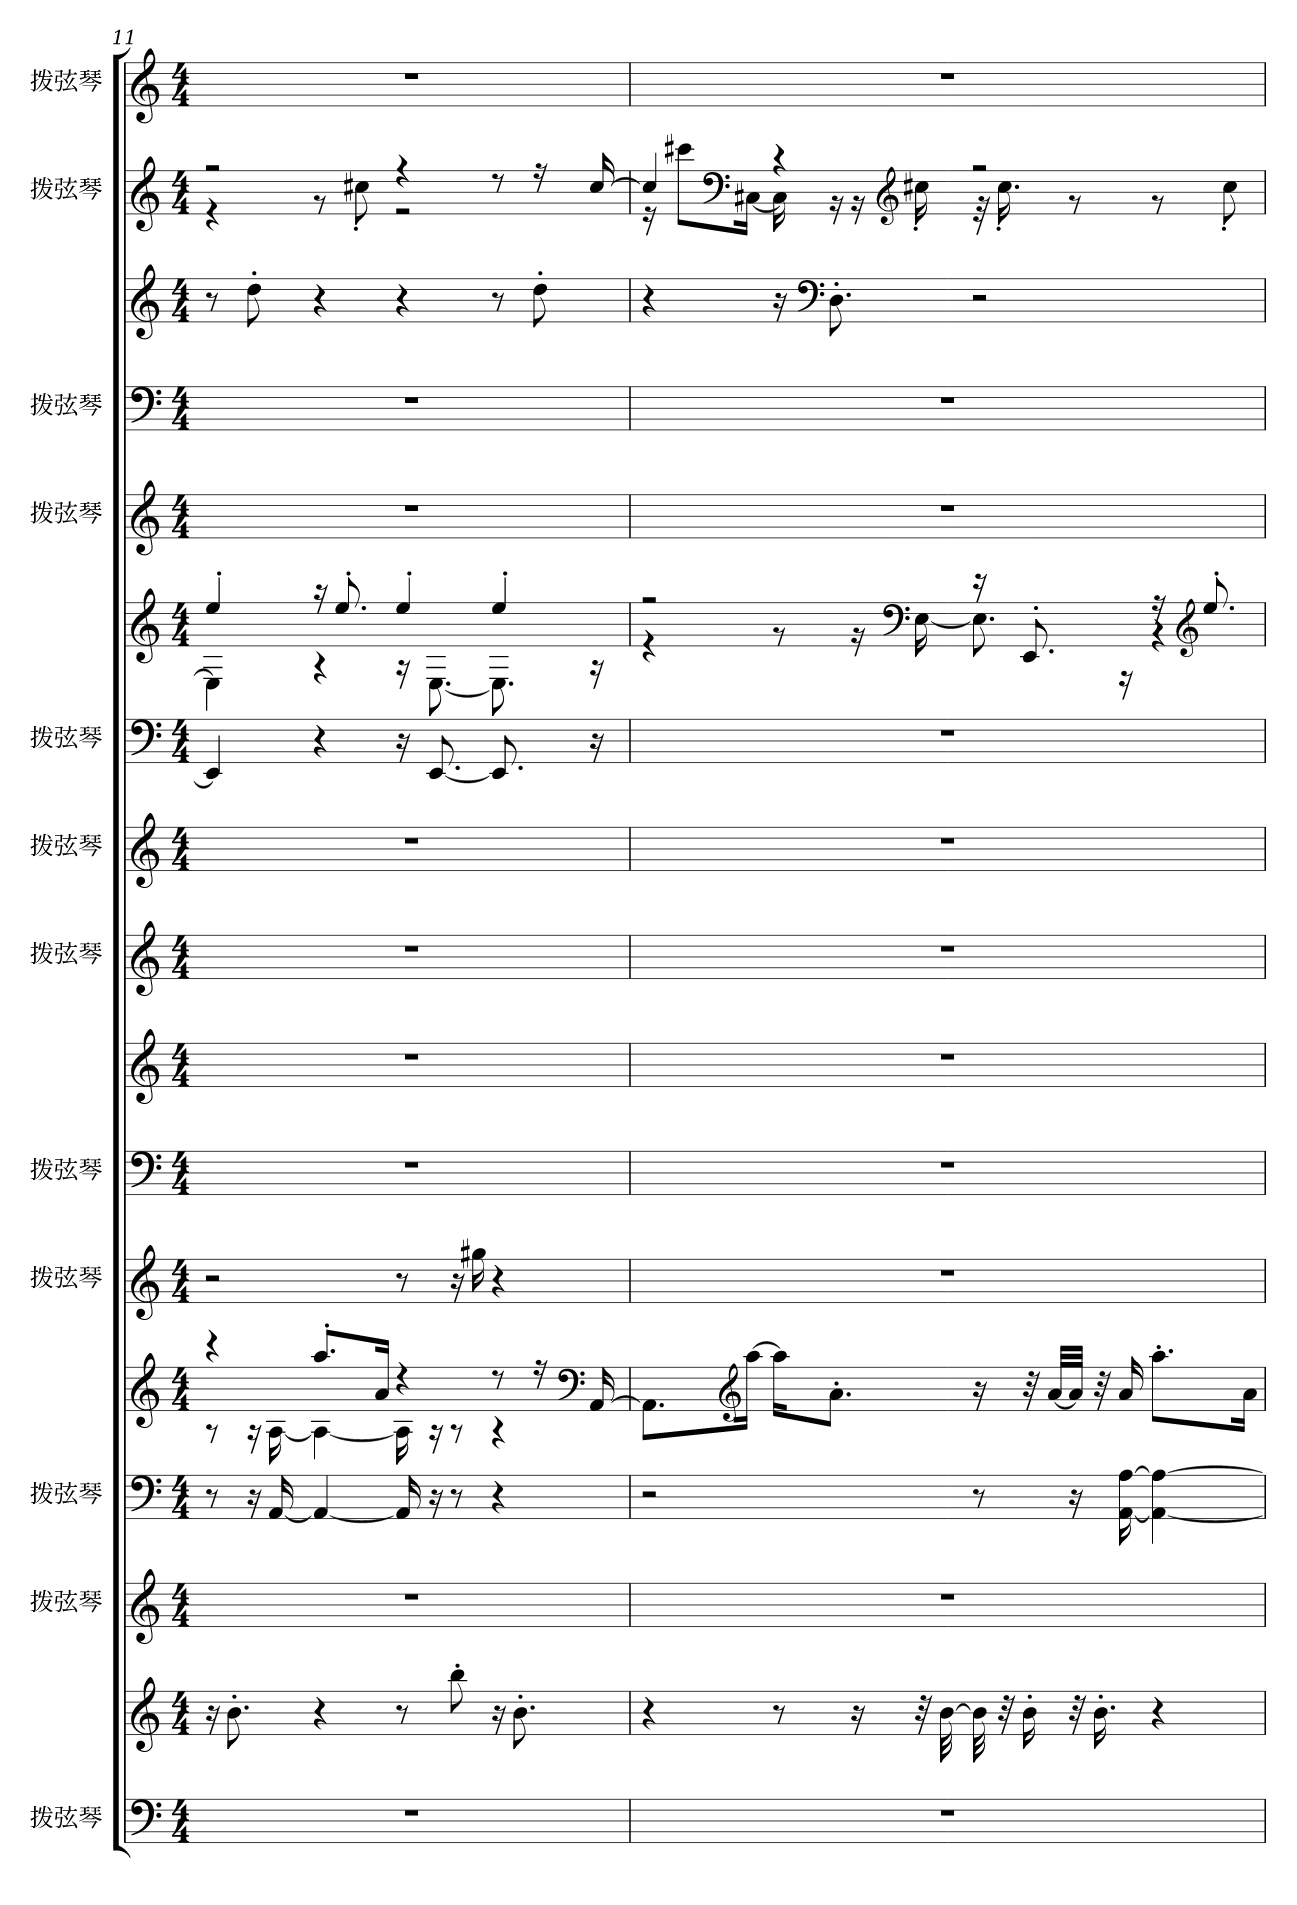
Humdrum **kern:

**kern	**kern	**kern	**kern	**kern	**kern	**kern	**kern	**kern	**kern	**kern	**kern	**kern	**kern	**kern	**kern	**kern
*part12	*part12	*part11	*part10	*part10	*part9	*part8	*part8	*part7	*part6	*part5	*part5	*part4	*part3	*part3	*part2	*part1
*staff17	*staff16	*staff15	*staff14	*staff13	*staff12	*staff11	*staff10	*staff9	*staff8	*staff7	*staff6	*staff5	*staff4	*staff3	*staff2	*staff1
*I"拨弦琴	*	*I"拨弦琴	*I"拨弦琴	*	*I"拨弦琴	*I"拨弦琴	*	*I"拨弦琴	*I"拨弦琴	*I"拨弦琴	*	*I"拨弦琴	*I"拨弦琴	*	*I"拨弦琴	*I"拨弦琴
!!LO:PB:g=z
*clefF4	*clefG2	*clefG2	*clefF4	*clefG2	*clefG2	*clefF4	*clefG2	*clefG2	*clefG2	*clefF4	*clefG2	*clefG2	*clefF4	*clefG2	*clefG2	*clefG2
*k[]	*k[]	*k[]	*k[]	*k[]	*k[]	*k[]	*k[]	*k[]	*k[]	*k[]	*k[]	*k[]	*k[]	*k[]	*k[]	*k[]
*M4/4	*M4/4	*M4/4	*M4/4	*M4/4	*M4/4	*M4/4	*M4/4	*M4/4	*M4/4	*M4/4	*M4/4	*M4/4	*M4/4	*M4/4	*M4/4	*M4/4
=11	=11	=11	=11	=11	=11	=11	=11	=11	=11	=11	=11	=11	=11	=11	=11	=11
*	*	*	*	*^	*	*	*	*	*	*	*^	*	*	*	*^	*
1r	16r	1r	8r	4r	8r	2r	1r	1r	1r	1r	4EE/]	4ee'/	4E\]	1r	1r	8r	2r	4r	1r
.	8.b'\	.	.	.	.	.	.	.	.	.	.	.	.	.	.	.	.	.	.
.	.	.	16r	.	16r	.	.	.	.	.	.	.	.	.	.	8dd'\	.	.	.
.	.	.	[16AA/	.	[16A\	.	.	.	.	.	.	.	.	.	.	.	.	.	.
.	4r	.	4AA/_	8.aa'/L	4A\_	.	.	.	.	.	4r	16r	4r	.	.	4r	.	8r	.
.	.	.	.	.	.	.	.	.	.	.	.	8.ee'/	.	.	.	.	.	.	.
.	.	.	.	.	.	.	.	.	.	.	.	.	.	.	.	.	.	8cc#X'\	.
.	.	.	.	16a/Jk	.	.	.	.	.	.	.	.	.	.	.	.	.	.	.
.	8r	.	16AA/]	4r	16A\]	8r	.	.	.	.	16r	4ee'/	16r	.	.	4r	4r	2r	.
.	.	.	16r	.	16r	.	.	.	.	.	[8.EE/	.	[8.E\	.	.	.	.	.	.
.	8bb'\	.	8r	.	8r	16r	.	.	.	.	.	.	.	.	.	.	.	.	.
.	.	.	.	.	.	16gg#X\	.	.	.	.	.	.	.	.	.	.	.	.	.
.	16r	.	4r	8r	4r	4r	.	.	.	.	8.EE/]	4ee'/	8.E\]	.	.	8r	8r	.	.
.	8.b'\	.	.	.	.	.	.	.	.	.	.	.	.	.	.	.	.	.	.
.	.	.	.	16r	.	.	.	.	.	.	.	.	.	.	.	8dd'\	16r	.	.
*	*	*	*	*clefF4	*	*	*	*	*	*	*	*	*	*	*	*	*	*	*
.	.	.	.	[16AA/	.	.	.	.	.	.	16r	.	16r	.	.	.	[16cc#/	.	.
*	*	*	*	*v	*v	*	*	*	*	*	*	*	*	*	*	*	*	*	*
!!LO:PB:g=z
=12	=12	=12	=12	=12	=12	=12	=12	=12	=12	=12	=12	=12	=12	=12	=12	=12	=12	=12
1r	4r	1r	2r	8.AA\L]	1r	1r	1r	1r	1r	1r	2r	4r	1r	1r	4r	4cc#/]	16r	1r
.	.	.	.	.	.	.	.	.	.	.	.	.	.	.	.	.	8ccc#X\L	.
*	*	*	*	*clefG2	*	*	*	*	*	*	*	*	*	*	*	*clefF4	*	*
.	.	.	.	[16aa\Jk	.	.	.	.	.	.	.	.	.	.	.	.	[16C#X\Jk	.
.	8r	.	.	16aa\KL]	.	.	.	.	.	.	.	8r	.	.	16r	4r	16C#\]	.
*	*	*	*	*	*	*	*	*	*	*	*	*	*	*	*clefF4	*	*	*
.	.	.	.	8.a'\J	.	.	.	.	.	.	.	.	.	.	8.D'\	.	16r	.
.	16r	.	.	.	.	.	.	.	.	.	.	16r	.	.	.	.	16r	.
*	*	*	*	*	*	*	*	*	*	*	*clefF4	*	*	*	*	*clefG2	*	*
.	32r	.	.	.	.	.	.	.	.	.	.	[16E\	.	.	.	.	16cc#X'\	.
.	[32b\	.	.	.	.	.	.	.	.	.	.	.	.	.	.	.	.	.
.	32b\]	.	8r	16r	.	.	.	.	.	.	16r	8.E\]	.	.	2r	2r	32r	.
.	32r	.	.	.	.	.	.	.	.	.	.	.	.	.	.	.	16.cc#'\	.
.	16b'\	.	.	32r	.	.	.	.	.	.	8.EE'/	.	.	.	.	.	.	.
.	.	.	.	[32a/LLL	.	.	.	.	.	.	.	.	.	.	.	.	.	.
.	32r	.	16r	32a/JJJ]	.	.	.	.	.	.	.	.	.	.	.	.	8r	.
.	16.b'\	.	.	32r	.	.	.	.	.	.	.	.	.	.	.	.	.	.
.	.	.	[16AA\ [16A\	16a/	.	.	.	.	.	.	.	16r	.	.	.	.	.	.
.	4r	.	4AA\_ 4A\_	8.aa'\L	.	.	.	.	.	.	16r	4r	.	.	.	.	8r	.
*	*	*	*	*	*	*	*	*	*	*	*clefG2	*	*	*	*	*	*	*
.	.	.	.	.	.	.	.	.	.	.	8.ee'/	.	.	.	.	.	.	.
.	.	.	.	.	.	.	.	.	.	.	.	.	.	.	.	.	8cc#'\	.
.	.	.	.	16a\Jk	.	.	.	.	.	.	.	.	.	.	.	.	.	.
*	*	*	*	*	*	*	*	*	*	*	*v	*v	*	*	*	*v	*v	*
=	=	=	=	=	=	=	=	=	=	=	=	=	=	=	=	=
*-	*-	*-	*-	*-	*-	*-	*-	*-	*-	*-	*-	*-	*-	*-	*-	*-
